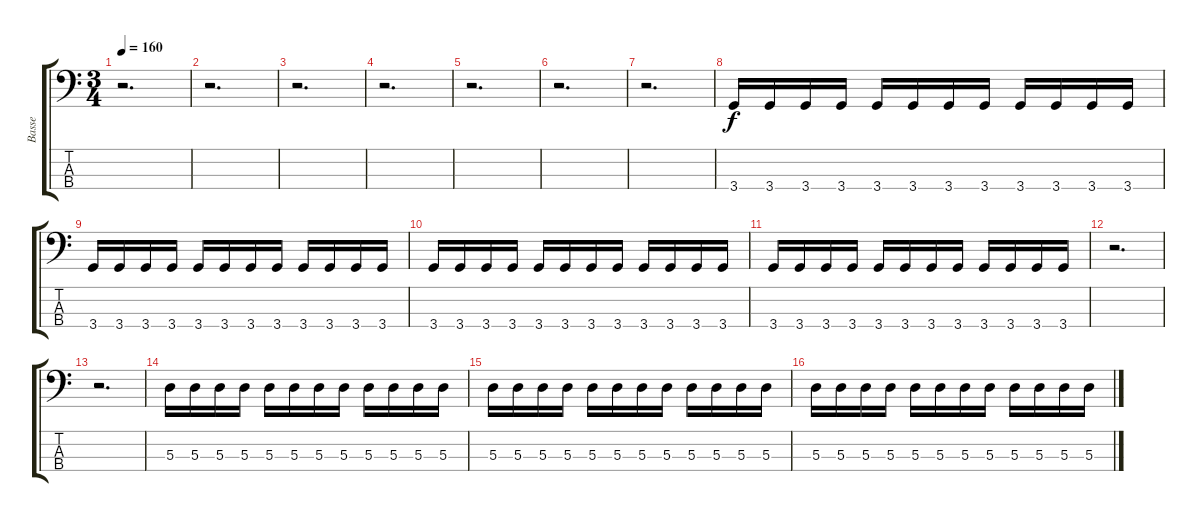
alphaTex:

\track ("Basse" "Basse") {instrument electricbasspick}
\staff {score tabs}
\tuning (G2 D2 A1 E1) {hide}
\ts (3 4)
\tempo 160
\clef f4
\ks c
r.2{d dy f instrument electricbasspick} |
r.2{d} |
r.2{d} |
r.2{d} |
r.2{d} |
r.2{d} |
r.2{d} |
3.4.16 3.4.16 3.4.16 3.4.16 3.4.16 3.4.16 3.4.16 3.4.16 3.4.16 3.4.16 3.4.16 3.4.16 |
3.4.16 3.4.16 3.4.16 3.4.16 3.4.16 3.4.16 3.4.16 3.4.16 3.4.16 3.4.16 3.4.16 3.4.16 |
3.4.16 3.4.16 3.4.16 3.4.16 3.4.16 3.4.16 3.4.16 3.4.16 3.4.16 3.4.16 3.4.16 3.4.16 |
3.4.16 3.4.16 3.4.16 3.4.16 3.4.16 3.4.16 3.4.16 3.4.16 3.4.16 3.4.16 3.4.16 3.4.16 |
r.2{d} |
r.2{d} |
5.3.16 5.3.16 5.3.16 5.3.16 5.3.16 5.3.16 5.3.16 5.3.16 5.3.16 5.3.16 5.3.16 5.3.16 |
5.3.16 5.3.16 5.3.16 5.3.16 5.3.16 5.3.16 5.3.16 5.3.16 5.3.16 5.3.16 5.3.16 5.3.16 |
5.3.16 5.3.16 5.3.16 5.3.16 5.3.16 5.3.16 5.3.16 5.3.16 5.3.16 5.3.16 5.3.16 5.3.16
